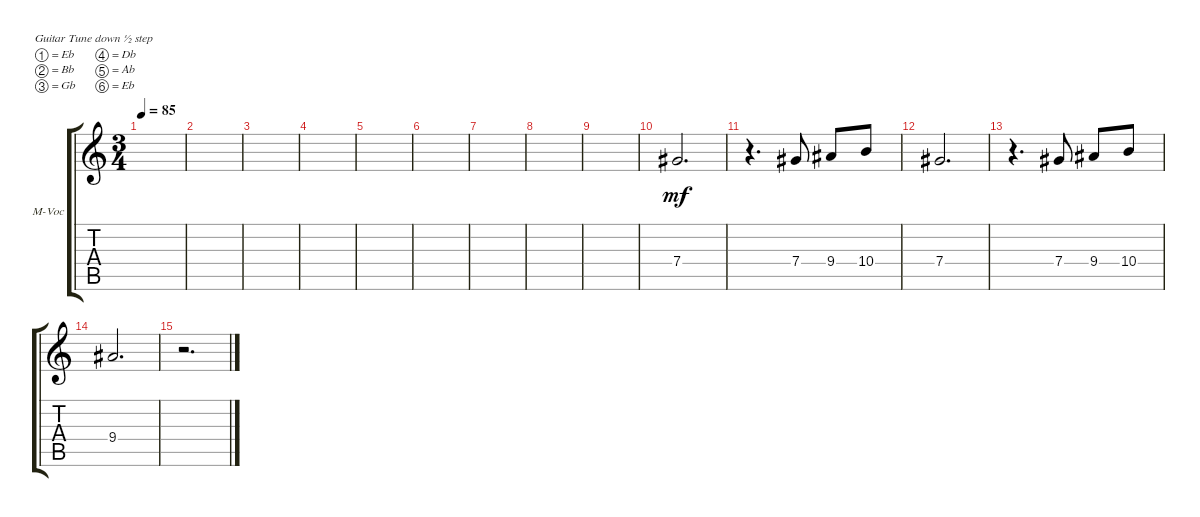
\defaultSystemsLayout 4
\bracketExtendMode groupsimilarinstruments
\firstSystemTrackNameOrientation horizontal
\otherSystemsTrackNameOrientation horizontal
\track ("Main Vocal" "M-Voc") {instrument acousticguitarsteel}
\staff {score tabs}
\tuning (Eb4 Bb3 Gb3 Db3 Ab2 Eb2)
\ts (3 4)
\tempo 85
\clef g2
\ks c
|
|
|
|
|
|
|
|
|
7.4.2{d dy mf} |
r.4{d} 7.4.8 9.4.8 10.4.8 |
7.4.2{d} |
r.4{d} 7.4.8 9.4.8 10.4.8 |
9.4.2{d} |
r.2{d}
